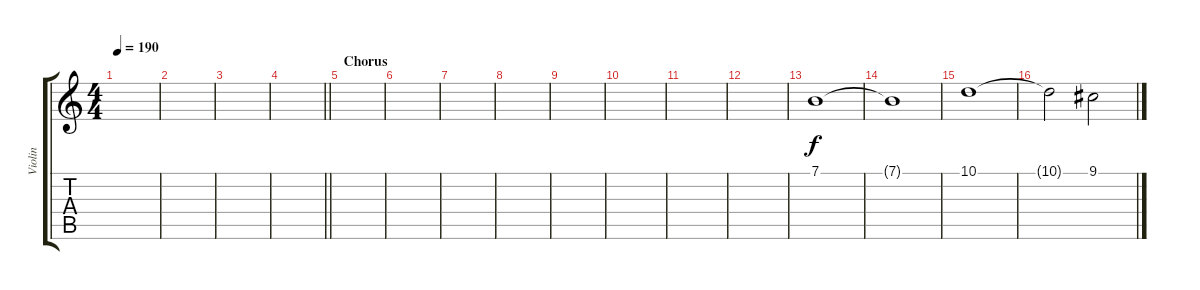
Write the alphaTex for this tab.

\track ("Violin" "Violin") {instrument violin}
\staff {score tabs}
\tuning (E4 B3 G3 D3 A2 E2) {hide}
\ts (4 4)
\tempo 190
\clef g2
\ks c
|
|
|
\barLineRight lightlight
|
\section ("" "Chorus")
|
|
|
|
|
|
|
|
7.1.1 |
7.1{t}.1 |
10.1.1 |
10.1{t}.2 9.1.2
